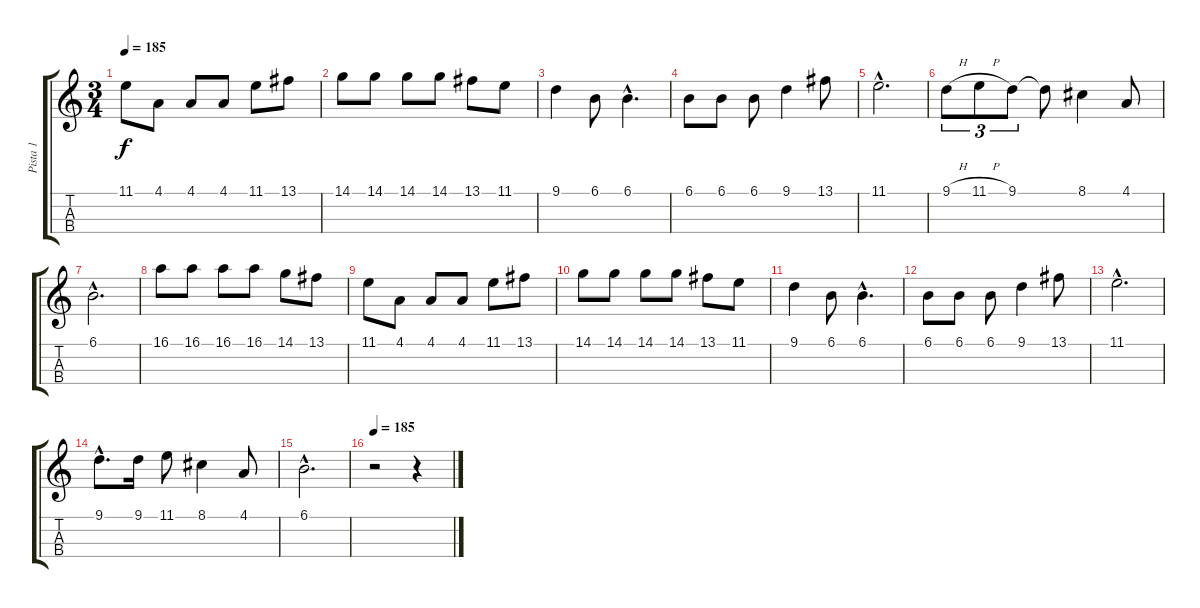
\track ("Pista 1" "Pista 1") {instrument violin}
\staff {score tabs}
\tuning (F4 C4 G3 D3) {hide}
\ts (3 4)
\tempo 185
\clef g2
\ks c
11.1.8{dy f} 4.1.8 4.1.8 4.1.8 11.1.8 13.1.8 |
14.1.8 14.1.8 14.1.8 14.1.8 13.1.8 11.1.8 |
9.1.4 6.1.8 6.1{hac}.4{d} |
6.1.8 6.1.8 6.1.8 9.1.4 13.1.8 |
11.1{hac}.2{d} |
9.1{h}.8{tu (3 2)} 11.1{h}.8{tu (3 2)} 9.1.8{tu (3 2)} 9.1{t}.8 8.1.4 4.1.8 |
6.1{hac}.2{d} |
16.1.8 16.1.8 16.1.8 16.1.8 14.1.8 13.1.8 |
11.1.8 4.1.8 4.1.8 4.1.8 11.1.8 13.1.8 |
14.1.8 14.1.8 14.1.8 14.1.8 13.1.8 11.1.8 |
9.1.4 6.1.8 6.1{hac}.4{d} |
6.1.8 6.1.8 6.1.8 9.1.4 13.1.8 |
11.1{hac}.2{d} |
9.1{hac}.8{d} 9.1.16 11.1.8 8.1.4 4.1.8 |
6.1{hac}.2{d} |
\tempo 185
r.2 r.4
